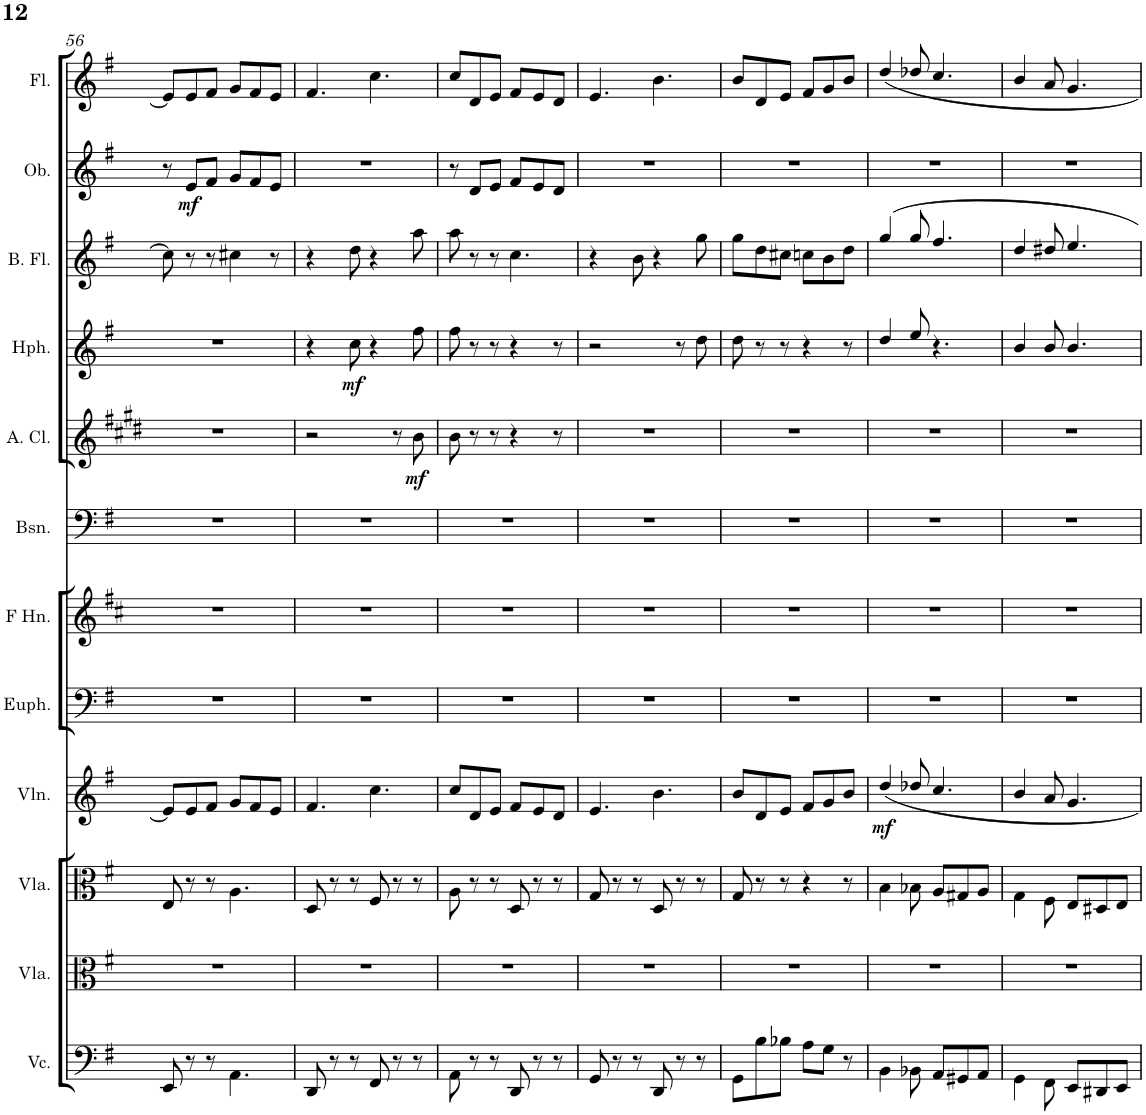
**kern	**kern	**kern	**kern	**dynam	**kern	**kern	**kern	**kern	**dynam	**kern	**dynam	**kern	**kern	**dynam	**kern
*part12	*part11	*part10	*part9	*part9	*part8	*part7	*part6	*part5	*part5	*part4	*part4	*part3	*part2	*part2	*part1
*staff12	*staff11	*staff10	*staff9	*staff9	*staff8	*staff7	*staff6	*staff5	*staff5	*staff4	*staff4	*staff3	*staff2	*staff2	*staff1
*I"Violoncello	*I"Viola	*I"Viola	*I"Violin	*	*I"Euphonium	*I"Horn in F	*I"Bassoon	*I"Alto Clarinet	*	*I"Heckelphone	*	*I"Bass Flute	*I"Oboe	*	*I"Flute
*I'Vc.	*I'Vla.	*I'Vla.	*I'Vln.	*	*I'Euph.	*	*I'Bsn.	*I'A. Cl.	*	*I'Hph.	*	*I'B. Fl.	*I'Ob.	*	*I'Fl.
!!LO:PB:g=z
*clefF4	*clefC3	*clefC3	*clefG2	*	*clefF4	*clefG2	*clefF4	*clefG2	*	*clefG2	*	*clefG2	*clefG2	*	*clefG2
*	*	*	*	*	*	*Trd4c7	*	*Trd5c9	*	*Trd7c12	*	*Trd7c12	*	*	*
*k[f#]	*k[f#]	*k[f#]	*k[f#]	*	*k[f#]	*k[f#c#]	*k[f#]	*k[f#c#g#d#]	*	*k[f#]	*	*k[f#]	*k[f#]	*	*k[f#]
*M6/8	*M6/8	*M6/8	*M6/8	*	*M6/8	*M6/8	*M6/8	*M6/8	*	*M6/8	*	*M6/8	*M6/8	*	*M6/8
=56	=56	=56	=56	=56	=56	=56	=56	=56	=56	=56	=56	=56	=56	=56	=56
8EE/	2.r	8E/	8e/L]	.	2.r	2.r	2.r	2.r	.	2.r	.	8cc#\]	8r	.	8e/L]
!	!	!	!	!	!	!	!	!	!	!	!	!	!	!LO:DY:b	!
8r	.	8r	8e/	.	.	.	.	.	.	.	.	8r	8e/L	mf	8e/
8r	.	8r	8f#/J	.	.	.	.	.	.	.	.	8r	8f#/J	.	8f#/J
4.AA\	.	4.A\	8g/L	.	.	.	.	.	.	.	.	4cc#X\	8g/L	.	8g/L
.	.	.	8f#/	.	.	.	.	.	.	.	.	.	8f#/	.	8f#/
.	.	.	8e/J	.	.	.	.	.	.	.	.	8r	8e/J	.	8e/J
=57	=57	=57	=57	=57	=57	=57	=57	=57	=57	=57	=57	=57	=57	=57	=57
8DD/	2.r	8D/	4.f#/	.	2.r	2.r	2.r	2r	.	4r	.	4r	2.r	.	4.f#/
8r	.	8r	.	.	.	.	.	.	.	.	.	.	.	.	.
!	!	!	!	!	!	!	!	!	!	!	!LO:DY:b	!	!	!	!
8r	.	8r	.	.	.	.	.	.	.	8cc\	mf	8dd\	.	.	.
8FF#/	.	8F#/	4.cc\	.	.	.	.	.	.	4r	.	4r	.	.	4.cc\
8r	.	8r	.	.	.	.	.	8r	.	.	.	.	.	.	.
!	!	!	!	!	!	!	!	!	!LO:DY:b	!	!	!	!	!	!
8r	.	8r	.	.	.	.	.	8b\	mf	8ff#\	.	8aa\	.	.	.
=58	=58	=58	=58	=58	=58	=58	=58	=58	=58	=58	=58	=58	=58	=58	=58
8AA\	2.r	8A\	8cc/L	.	2.r	2.r	2.r	8b\	.	8ff#\	.	8aa\	8r	.	8cc/L
8r	.	8r	8d/	.	.	.	.	8r	.	8r	.	8r	8d/L	.	8d/
8r	.	8r	8e/J	.	.	.	.	8r	.	8r	.	8r	8e/J	.	8e/J
8DD/	.	8D/	8f#/L	.	.	.	.	4r	.	4r	.	4.cc\	8f#/L	.	8f#/L
8r	.	8r	8e/	.	.	.	.	.	.	.	.	.	8e/	.	8e/
8r	.	8r	8d/J	.	.	.	.	8r	.	8r	.	.	8d/J	.	8d/J
=59	=59	=59	=59	=59	=59	=59	=59	=59	=59	=59	=59	=59	=59	=59	=59
8GG/	2.r	8G/	4.e/	.	2.r	2.r	2.r	2.r	.	2r	.	4r	2.r	.	4.e/
8r	.	8r	.	.	.	.	.	.	.	.	.	.	.	.	.
8r	.	8r	.	.	.	.	.	.	.	.	.	8b\	.	.	.
8DD/	.	8D/	4.b\	.	.	.	.	.	.	.	.	4r	.	.	4.b\
8r	.	8r	.	.	.	.	.	.	.	8r	.	.	.	.	.
8r	.	8r	.	.	.	.	.	.	.	8dd\	.	8gg\	.	.	.
=60	=60	=60	=60	=60	=60	=60	=60	=60	=60	=60	=60	=60	=60	=60	=60
8GG\L	2.r	8G/	8b/L	.	2.r	2.r	2.r	2.r	.	8dd\	.	8gg\L	2.r	.	8b/L
8B\	.	8r	8d/	.	.	.	.	.	.	8r	.	8dd\	.	.	8d/
8B-X\J	.	8r	8e/J	.	.	.	.	.	.	8r	.	8cc#X\J	.	.	8e/J
8A\L	.	4r	8f#/L	.	.	.	.	.	.	4r	.	8ccn\L	.	.	8f#/L
8G\J	.	.	8g/	.	.	.	.	.	.	.	.	8b\	.	.	8g/
8r	.	8r	8b/J	.	.	.	.	.	.	8r	.	8dd\J	.	.	8b/J
=61	=61	=61	=61	=61	=61	=61	=61	=61	=61	=61	=61	=61	=61	=61	=61
!	!	!	!	!LO:DY:b	!	!	!	!	!	!	!	!	!	!	!
4BB\	2.r	4B\	4dd/	mf	2.r	2.r	2.r	2.r	.	4dd/	.	4gg/	2.r	.	4dd/
8BB-X\	.	8B-X\	8dd-X/	.	.	.	.	.	.	8ee/	.	8gg/	.	.	8dd-X/
8AA/L	.	8A/L	4.cc/	.	.	.	.	.	.	4.r	.	4.ff#/	.	.	4.cc/
8GG#X/	.	8G#X/	.	.	.	.	.	.	.	.	.	.	.	.	.
8AA/J	.	8A/J	.	.	.	.	.	.	.	.	.	.	.	.	.
=62	=62	=62	=62	=62	=62	=62	=62	=62	=62	=62	=62	=62	=62	=62	=62
4GG\	2.r	4G\	4b/	.	2.r	2.r	2.r	2.r	.	4b/	.	4dd/	2.r	.	4b/
8FF#\	.	8F#\	8a/	.	.	.	.	.	.	8b/	.	8dd#X/	.	.	8a/
8EE/L	.	8E/L	4.g/	.	.	.	.	.	.	4.b/	.	4.ee/	.	.	4.g/
8DD#X/	.	8D#X/	.	.	.	.	.	.	.	.	.	.	.	.	.
8EE/J	.	8E/J	.	.	.	.	.	.	.	.	.	.	.	.	.
=	=	=	=	=	=	=	=	=	=	=	=	=	=	=	=
*-	*-	*-	*-	*-	*-	*-	*-	*-	*-	*-	*-	*-	*-	*-	*-
